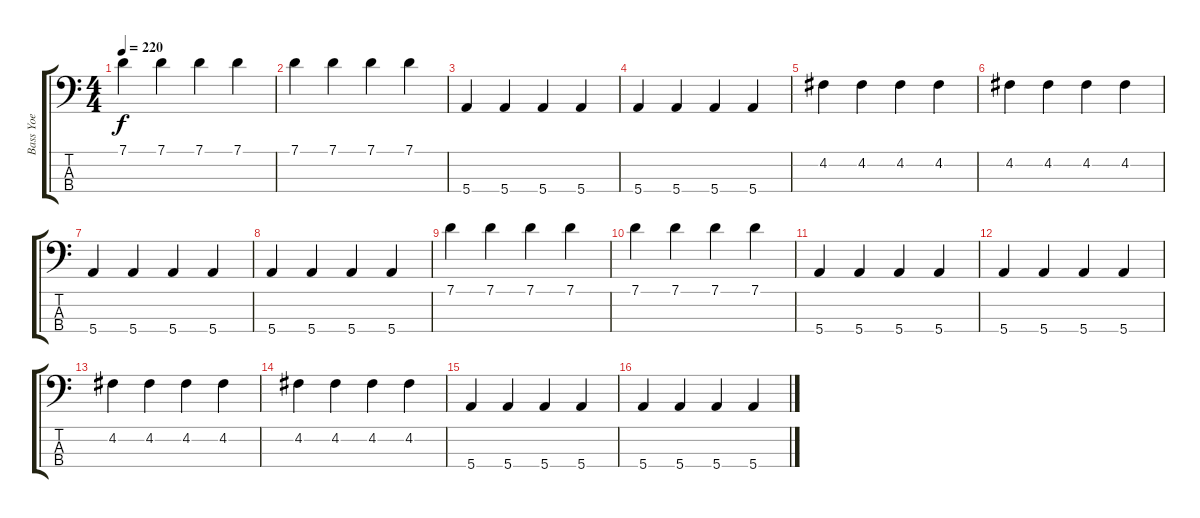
\track ("Bass Yoe" "Bass Yoe") {instrument electricbassfinger}
\staff {score tabs}
\tuning (G2 D2 A1 E1) {hide}
\ts (4 4)
\tempo 220
\clef f4
\ks c
7.1.4{dy f} 7.1.4 7.1.4 7.1.4 |
7.1.4 7.1.4 7.1.4 7.1.4 |
5.4.4 5.4.4 5.4.4 5.4.4 |
5.4.4 5.4.4 5.4.4 5.4.4 |
4.2.4 4.2.4 4.2.4 4.2.4 |
4.2.4 4.2.4 4.2.4 4.2.4 |
5.4.4 5.4.4 5.4.4 5.4.4 |
5.4.4 5.4.4 5.4.4 5.4.4 |
7.1.4 7.1.4 7.1.4 7.1.4 |
7.1.4 7.1.4 7.1.4 7.1.4 |
5.4.4 5.4.4 5.4.4 5.4.4 |
5.4.4 5.4.4 5.4.4 5.4.4 |
4.2.4 4.2.4 4.2.4 4.2.4 |
4.2.4 4.2.4 4.2.4 4.2.4 |
5.4.4 5.4.4 5.4.4 5.4.4 |
5.4.4 5.4.4 5.4.4 5.4.4
